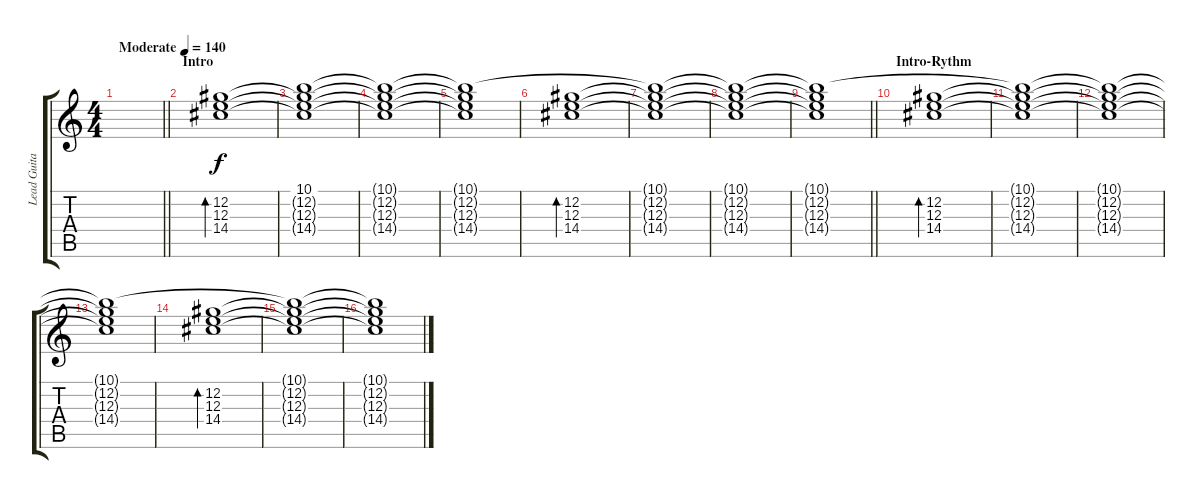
\track ("Lead Guitar" "Lead Guita") {instrument distortionguitar}
\staff {score tabs}
\tuning (Db4 Ab3 E3 B2 Gb2 B1) {hide}
\ts (4 4)
\tempo (140 "Moderate")
\clef g2
\barLineRight lightlight
\ks c
|
\section ("" "Intro")
(12.2 12.3 14.4).1{bd 60 volume 1 instrument electricguitarclean} |
(10.1 12.2{t} 12.3{t} 14.4{t}).1 |
(10.1{t} 12.2{t} 12.3{t} 14.4{t}).1 |
(10.1{t} 12.2{t} 12.3{t} 14.4{t}).1 |
(12.2 12.3 14.4).1{bd 60} |
(10.1{t} 12.2{t} 12.3{t} 14.4{t}).1 |
(10.1{t} 12.2{t} 12.3{t} 14.4{t}).1 |
\barLineRight lightlight
(10.1{t} 12.2{t} 12.3{t} 14.4{t}).1 |
\section ("" "Intro-Rythm")
(12.2 12.3 14.4).1{bd 60} |
(10.1{t} 12.2{t} 12.3{t} 14.4{t}).1 |
(10.1{t} 12.2{t} 12.3{t} 14.4{t}).1 |
(10.1{t} 12.2{t} 12.3{t} 14.4{t}).1 |
(12.2 12.3 14.4).1{bd 240} |
(10.1{t} 12.2{t} 12.3{t} 14.4{t}).1 |
(10.1{t} 12.2{t} 12.3{t} 14.4{t}).1
